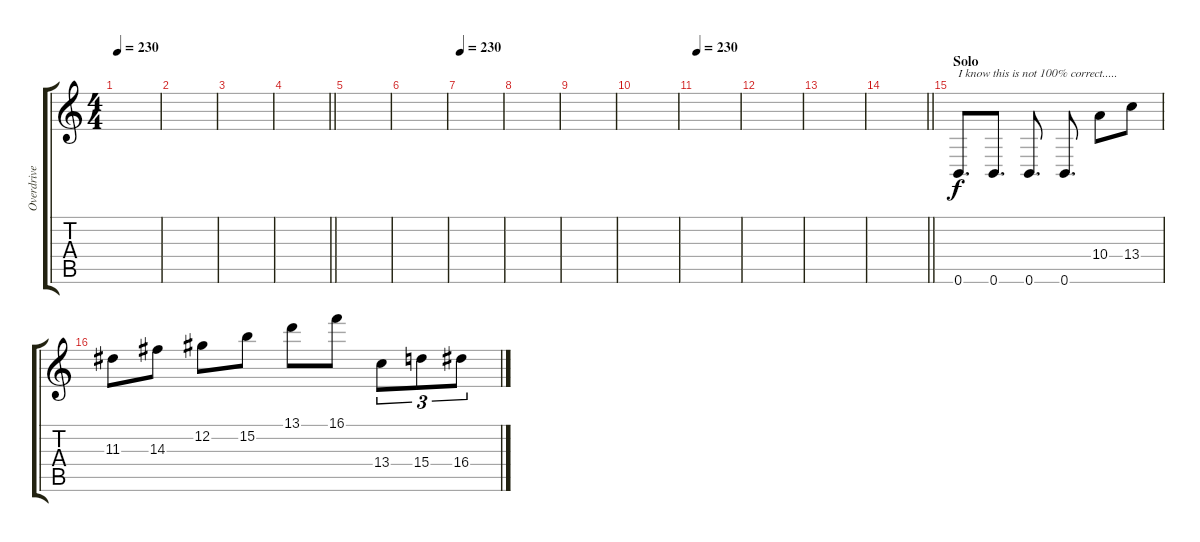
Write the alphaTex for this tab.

\track ("Overdrive Guitar" "Overdrive ") {instrument overdrivenguitar}
\staff {score tabs}
\tuning (Db4 Ab3 E3 B2 Gb2 B1) {hide}
\ts (4 4)
\tempo 230
\clef g2
\ks c
|
|
|
\barLineRight lightlight
|
\section ("" "")
|
|
\tempo 230
|
|
|
|
\tempo 230
|
|
|
\barLineRight lightlight
|
\section ("" "Solo")
0.6.8{d txt "I know this is not 100% correct....."} 0.6.8{d} 0.6.8{d} 0.6.8{d} 10.4.8 13.4.8 |
11.3.8 14.3.8 12.2.8 15.2.8 13.1.8 16.1.8 13.4.8{tu (3 2)} 15.4.8{tu (3 2)} 16.4.8{tu (3 2)}
